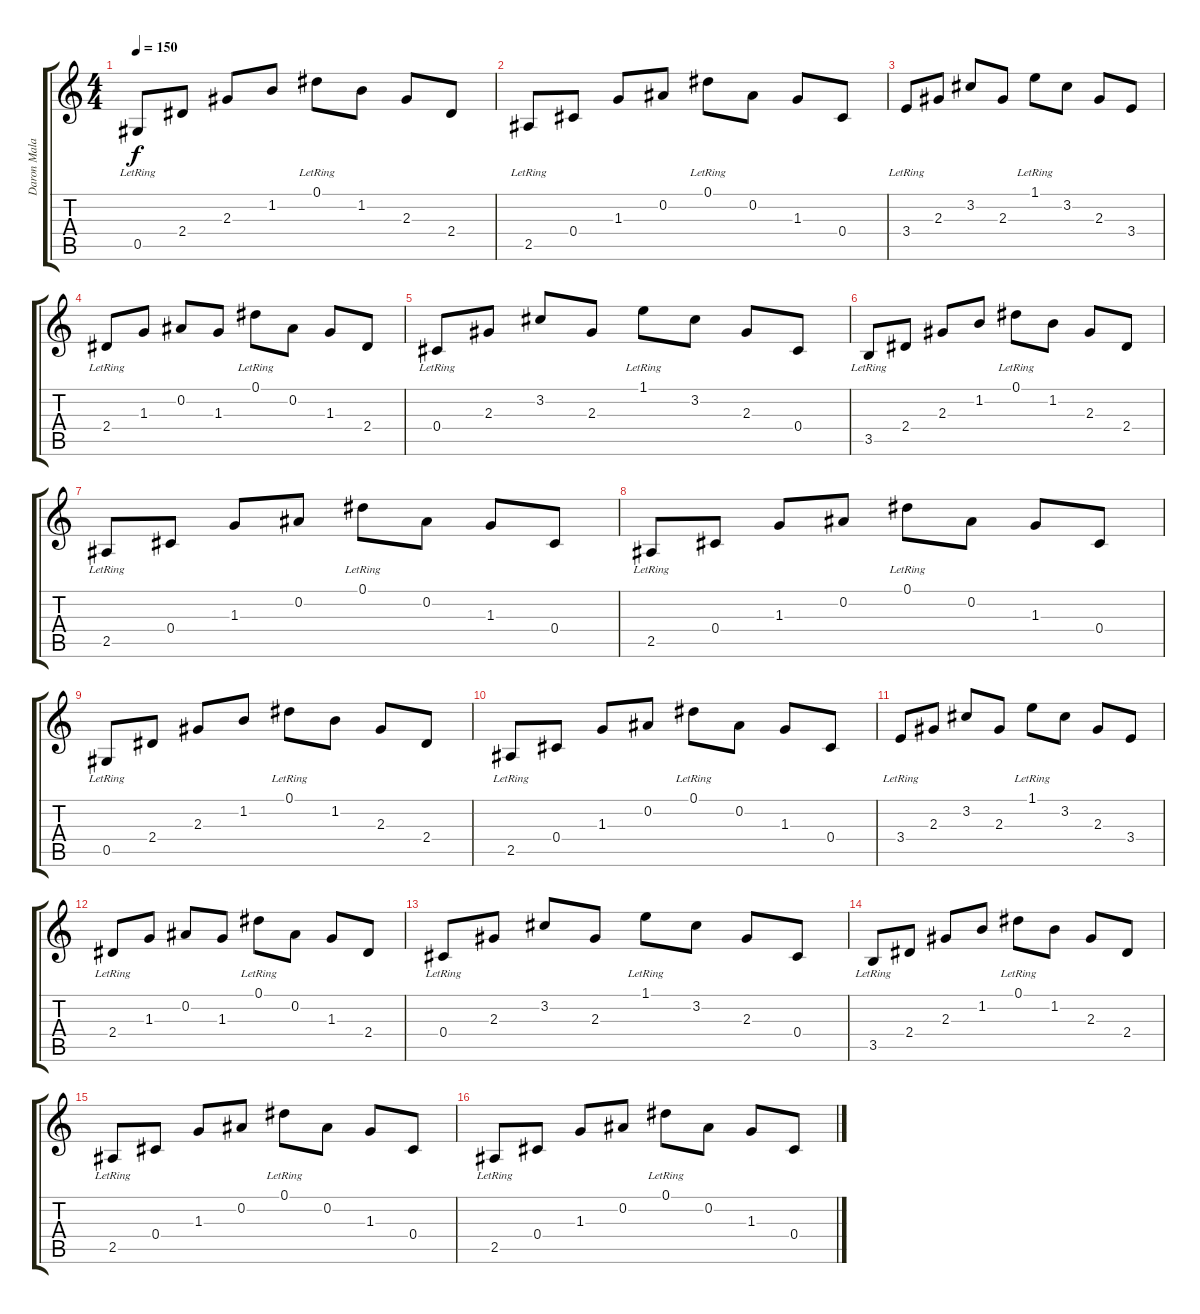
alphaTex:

\track ("Daron Malakian" "Daron Mala") {instrument acousticguitarsteel}
\staff {score tabs}
\tuning (Eb4 Bb3 Gb3 Db3 Ab2 Db2) {hide}
\ts (4 4)
\tempo 150
\clef g2
\ks c
0.5{lr}.8{dy f} 2.4.8 2.3.8 1.2.8 0.1{lr}.8 1.2.8 2.3.8 2.4.8 |
2.5{lr}.8 0.4.8 1.3.8 0.2.8 0.1{lr}.8 0.2.8 1.3.8 0.4.8 |
3.4{lr}.8 2.3.8 3.2.8 2.3.8 1.1{lr}.8 3.2.8 2.3.8 3.4.8 |
2.4{lr}.8 1.3.8 0.2.8 1.3.8 0.1{lr}.8 0.2.8 1.3.8 2.4.8 |
0.4{lr}.8 2.3.8 3.2.8 2.3.8 1.1{lr}.8 3.2.8 2.3.8 0.4.8 |
3.5{lr}.8 2.4.8 2.3.8 1.2.8 0.1{lr}.8 1.2.8 2.3.8 2.4.8 |
2.5{lr}.8 0.4.8 1.3.8 0.2.8 0.1{lr}.8 0.2.8 1.3.8 0.4.8 |
2.5{lr}.8 0.4.8 1.3.8 0.2.8 0.1{lr}.8 0.2.8 1.3.8 0.4.8 |
0.5{lr}.8 2.4.8 2.3.8 1.2.8 0.1{lr}.8 1.2.8 2.3.8 2.4.8 |
2.5{lr}.8 0.4.8 1.3.8 0.2.8 0.1{lr}.8 0.2.8 1.3.8 0.4.8 |
3.4{lr}.8 2.3.8 3.2.8 2.3.8 1.1{lr}.8 3.2.8 2.3.8 3.4.8 |
2.4{lr}.8 1.3.8 0.2.8 1.3.8 0.1{lr}.8 0.2.8 1.3.8 2.4.8 |
0.4{lr}.8 2.3.8 3.2.8 2.3.8 1.1{lr}.8 3.2.8 2.3.8 0.4.8 |
3.5{lr}.8 2.4.8 2.3.8 1.2.8 0.1{lr}.8 1.2.8 2.3.8 2.4.8 |
2.5{lr}.8 0.4.8 1.3.8 0.2.8 0.1{lr}.8 0.2.8 1.3.8 0.4.8 |
2.5{lr}.8 0.4.8 1.3.8 0.2.8 0.1{lr}.8 0.2.8 1.3.8 0.4.8
